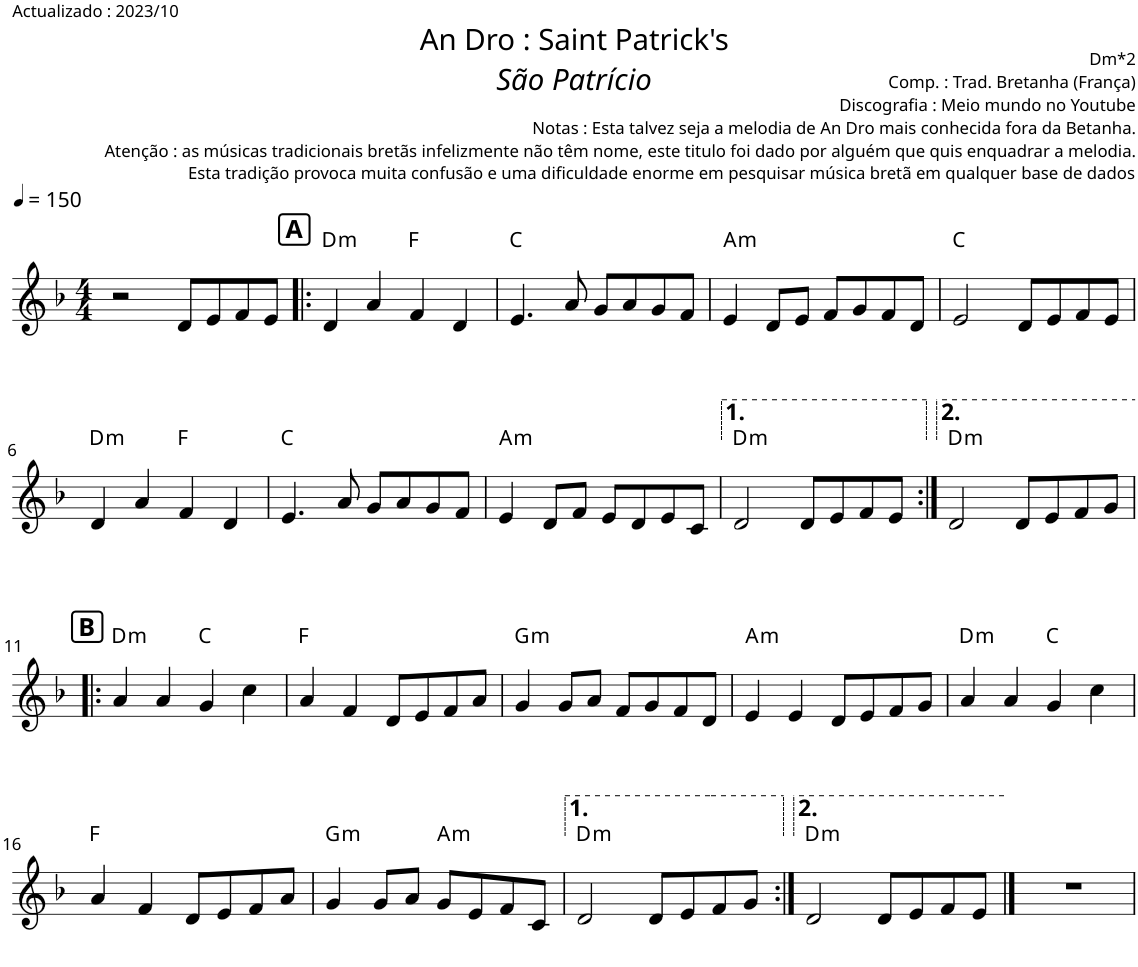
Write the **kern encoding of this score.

**kern	**harte
*part1	*part1
*staff1	*
*I"Piano	*
*I'Pno.	*
*clefG2	*
*k[b-]	*
*M4/4	*
*MM150	*
=1	=1
2r	.
8d/L	.
8e/	.
8f/	.
8e/J	.
!!LO:REH:place=s1:a:B:cj:fs=12:t=A
=2!|:	=2!|:
!	!LO:H:kt=m
4d/	D:min
4a/	.
4f/	F:maj
4d/	.
=3	=3
4.e/	C:maj
8a/	.
8g/L	.
8a/	.
8g/	.
8f/J	.
=4	=4
!	!LO:H:kt=m
4e/	A:min
8d/L	.
8e/J	.
8f/L	.
8g/	.
8f/	.
8d/J	.
=5	=5
2e/	C:maj
8d/L	.
8e/	.
8f/	.
8e/J	.
!!LO:LB:g=z
=6	=6
!	!LO:H:kt=m
4d/	D:min
4a/	.
4f/	F:maj
4d/	.
=7	=7
4.e/	C:maj
8a/	.
8g/L	.
8a/	.
8g/	.
8f/J	.
=8	=8
!	!LO:H:kt=m
4e/	A:min
8d/L	.
8f/J	.
8e/L	.
8d/	.
8e/	.
8c/J	.
=9	=9
!	!LO:H:kt=m
2d/	D:min
8d/L	.
8e/	.
8f/	.
8e/J	.
=10:|!	=10:|!
!	!LO:H:kt=m
2d/	D:min
8d/L	.
8e/	.
8f/	.
8g/J	.
!!LO:LB:g=z
!!LO:REH:place=s1:a:B:cj:fs=12:t=B
=11!|:	=11!|:
!	!LO:H:kt=m
4a/	D:min
4a/	.
4g/	C:maj
4cc\	.
=12	=12
4a/	F:maj
4f/	.
8d/L	.
8e/	.
8f/	.
8a/J	.
=13	=13
!	!LO:H:kt=m
4g/	G:min
8g/L	.
8a/J	.
8f/L	.
8g/	.
8f/	.
8d/J	.
=14	=14
!	!LO:H:kt=m
4e/	A:min
4e/	.
8d/L	.
8e/	.
8f/	.
8g/J	.
=15	=15
!	!LO:H:kt=m
4a/	D:min
4a/	.
4g/	C:maj
4cc\	.
!!LO:LB:g=z
=16	=16
4a/	F:maj
4f/	.
8d/L	.
8e/	.
8f/	.
8a/J	.
=17	=17
!	!LO:H:kt=m
4g/	G:min
8g/L	.
8a/J	.
!	!LO:H:kt=m
8g/L	A:min
8e/	.
8f/	.
8c/J	.
=18	=18
!	!LO:H:kt=m
2d/	D:min
8d/L	.
8e/	.
8f/	.
8g/J	.
=19:|!	=19:|!
!	!LO:H:kt=m
2d/	D:min
8d/L	.
8e/	.
8f/	.
8e/J	.
==20	==20
1r	.
=	=
*-	*-
